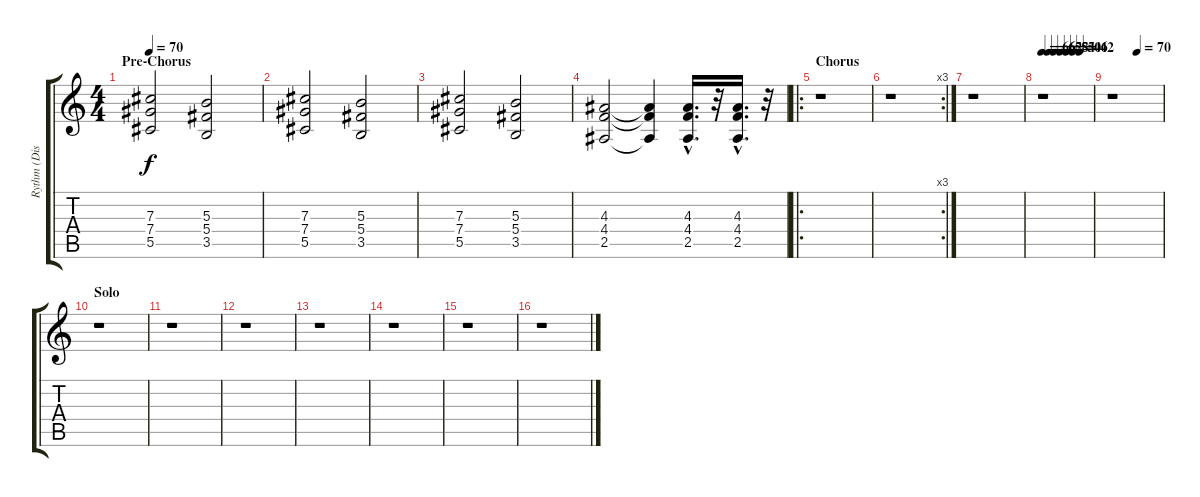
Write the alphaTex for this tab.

\track ("Rythm (Dist)" "Rythm (Dis") {instrument distortionguitar}
\staff {score tabs}
\tuning (Eb4 Bb3 Gb3 Db3 Ab2 Eb2) {hide}
\ts (4 4)
\section ("" "Pre-Chorus")
\tempo 70
\clef g2
\ks c
(7.3 7.4 5.5).2{dy f} (5.3 5.4 3.5).2 |
(7.3 7.4 5.5).2 (5.3 5.4 3.5).2 |
(7.3 7.4 5.5).2 (5.3 5.4 3.5).2 |
(4.3 4.4 2.5).2 (4.3{t} 4.4{t} 2.5{t}).4 (4.3{hac} 4.4{hac} 2.5{hac}).16{d} r.32 (4.3{hac} 4.4{hac} 2.5{hac}).16{d} r.32 |
\ro
\section ("" "Chorus")
r.1 |
\rc 3
r.1 |
r.1 |
\tempo 66
\tempo (62 0.125)
\tempo (58 0.25)
\tempo (54 0.375)
\tempo (50 0.5)
\tempo (46 0.625)
\tempo (42 0.75)
r.1 |
\tempo (70 0.5)
r.1 |
\section ("" "Solo")
r.1 |
r.1 |
r.1 |
r.1 |
r.1 |
r.1 |
r.1
